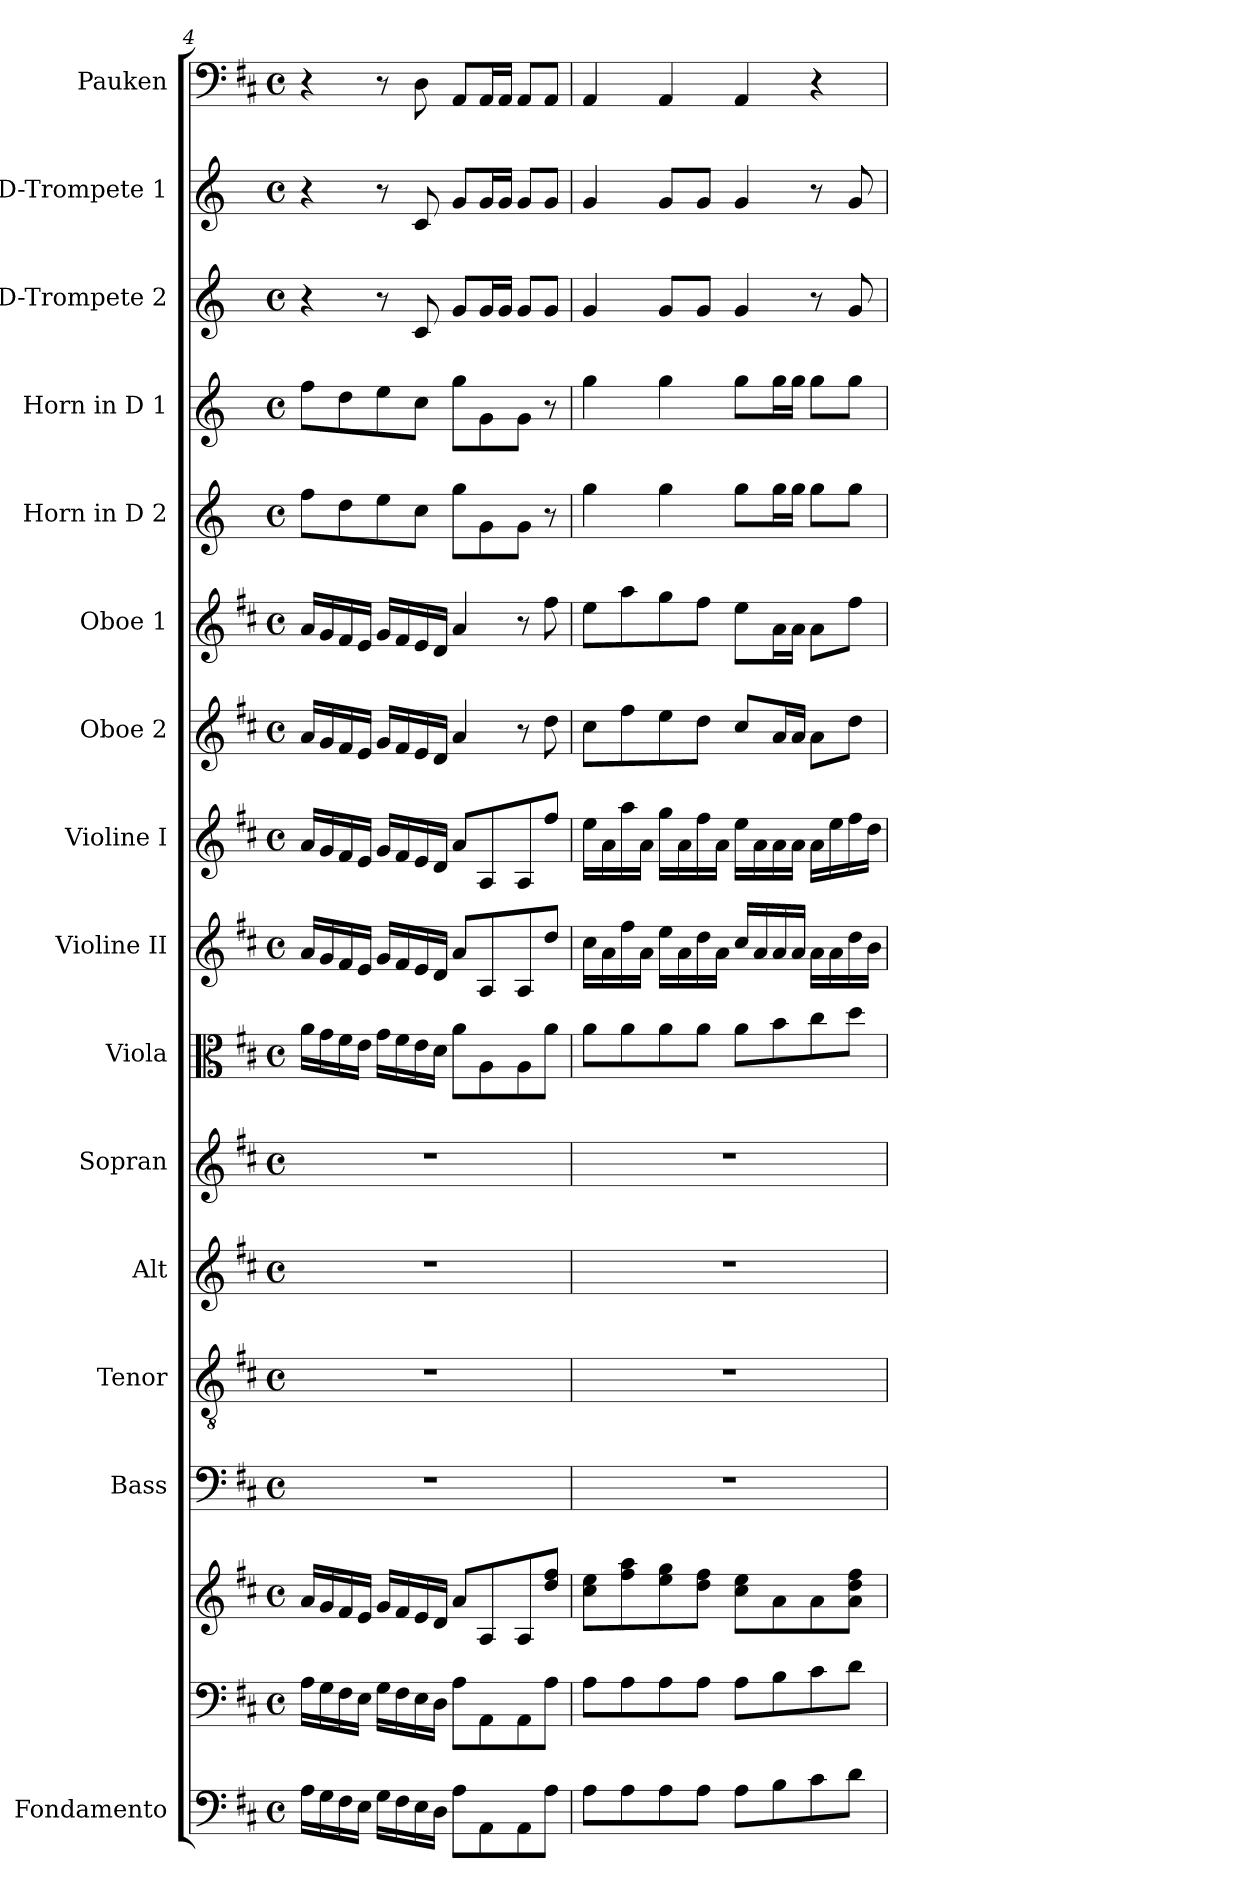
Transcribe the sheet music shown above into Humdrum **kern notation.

**kern	**kern	**kern	**kern	**kern	**kern	**kern	**kern	**kern	**kern	**kern	**kern	**kern	**kern	**kern	**kern	**kern
*part16	*part15	*part15	*part14	*part13	*part12	*part11	*part10	*part9	*part8	*part7	*part6	*part5	*part4	*part3	*part2	*part1
*staff17	*staff16	*staff15	*staff14	*staff13	*staff12	*staff11	*staff10	*staff9	*staff8	*staff7	*staff6	*staff5	*staff4	*staff3	*staff2	*staff1
*I"Fondamento	*	*	*I"Bass	*I"Tenor	*I"Alt	*I"Sopran	*I"Viola	*I"Violine II	*I"Violine I	*I"Oboe 2	*I"Oboe 1	*I"Horn in D 2	*I"Horn in D 1	*I"D-Trompete 2	*I"D-Trompete 1	*I"Pauken
*I'F.	*	*	*I'B.	*I'T.	*I'A.	*I'S.	*I'Vla.	*I'Vl. II	*I'Vl. I	*I'Ob. 2	*I'Ob. 1	*	*	*I'D Trp. 2	*I'D Trp. 1	*I'Pk.
*clefF4	*clefF4	*clefG2	*clefF4	*clefGv2	*clefG2	*clefG2	*clefC3	*clefG2	*clefG2	*clefG2	*clefG2	*clefG2	*clefG2	*clefG2	*clefG2	*clefF4
*ITrd7c12	*	*	*	*	*	*	*	*	*	*	*	*ITrd6c10	*ITrd6c10	*ITrd-1c-2	*ITrd-1c-2	*
*k[f#c#]	*k[f#c#]	*k[f#c#]	*k[f#c#]	*k[f#c#]	*k[f#c#]	*k[f#c#]	*k[f#c#]	*k[f#c#]	*k[f#c#]	*k[f#c#]	*k[f#c#]	*k[f#c#]	*k[f#c#]	*k[f#c#]	*k[f#c#]	*k[f#c#]
*D:	*D:	*D:	*D:	*D:	*D:	*D:	*D:	*D:	*D:	*D:	*D:	*D:	*D:	*D:	*D:	*D:
*M4/4	*M4/4	*M4/4	*M4/4	*M4/4	*M4/4	*M4/4	*M4/4	*M4/4	*M4/4	*M4/4	*M4/4	*M4/4	*M4/4	*M4/4	*M4/4	*M4/4
*met(c)	*met(c)	*met(c)	*met(c)	*met(c)	*met(c)	*met(c)	*met(c)	*met(c)	*met(c)	*met(c)	*met(c)	*met(c)	*met(c)	*met(c)	*met(c)	*met(c)
=4	=4	=4	=4	=4	=4	=4	=4	=4	=4	=4	=4	=4	=4	=4	=4	=4
16AA\LL	16A\LL	16a/LL	1r	1r	1r	1r	16a\LL	16a/LL	16a/LL	16a/LL	16a/LL	8g\L	8g\L	4r	4r	4r
16GG\	16G\	16g/	.	.	.	.	16g\	16g/	16g/	16g/	16g/	.	.	.	.	.
16FF#\	16F#\	16f#/	.	.	.	.	16f#\	16f#/	16f#/	16f#/	16f#/	8e\	8e\	.	.	.
16EE\JJ	16E\JJ	16e/JJ	.	.	.	.	16e\JJ	16e/JJ	16e/JJ	16e/JJ	16e/JJ	.	.	.	.	.
16GG\LL	16G\LL	16g/LL	.	.	.	.	16g\LL	16g/LL	16g/LL	16g/LL	16g/LL	8f#\	8f#\	8r	8r	8r
16FF#\	16F#\	16f#/	.	.	.	.	16f#\	16f#/	16f#/	16f#/	16f#/	.	.	.	.	.
16EE\	16E\	16e/	.	.	.	.	16e\	16e/	16e/	16e/	16e/	8d\J	8d\J	8d/	8d/	8D\
16DD\JJ	16D\JJ	16d/JJ	.	.	.	.	16d\JJ	16d/JJ	16d/JJ	16d/JJ	16d/JJ	.	.	.	.	.
8AA\L	8A\L	8a/L	.	.	.	.	8a\L	8a/L	8a/L	4a/	4a/	8a\L	8a\L	8a/L	8a/L	8AA/L
8AAA\	8AA\	8A/	.	.	.	.	8A\	8A/	8A/	.	.	8A\	8A\	16a/L	16a/L	16AA/L
.	.	.	.	.	.	.	.	.	.	.	.	.	.	16a/JJ	16a/JJ	16AA/JJ
8AAA\	8AA\	8A/	.	.	.	.	8A\	8A/	8A/	8r	8r	8A\J	8A\J	8a/L	8a/L	8AA/L
8AA\J	8A\J	8dd/ 8ff#/J	.	.	.	.	8a\J	8dd/J	8ff#/J	8dd\	8ff#\	8r	8r	8a/J	8a/J	8AA/J
!!LO:PB:g=z
=5	=5	=5	=5	=5	=5	=5	=5	=5	=5	=5	=5	=5	=5	=5	=5	=5
8AA\L	8A\L	8cc#\ 8ee\L	1r	1r	1r	1r	8a\L	16cc#\LL	16ee\LL	8cc#\L	8ee\L	4a\	4a\	4a/	4a/	4AA/
.	.	.	.	.	.	.	.	16a\	16a\	.	.	.	.	.	.	.
8AA\	8A\	8ff#\ 8aa\	.	.	.	.	8a\	16ff#\	16aa\	8ff#\	8aa\	.	.	.	.	.
.	.	.	.	.	.	.	.	16a\JJ	16a\JJ	.	.	.	.	.	.	.
8AA\	8A\	8ee\ 8gg\	.	.	.	.	8a\	16ee\LL	16gg\LL	8ee\	8gg\	4a\	4a\	8a/L	8a/L	4AA/
.	.	.	.	.	.	.	.	16a\	16a\	.	.	.	.	.	.	.
8AA\J	8A\J	8dd\ 8ff#\J	.	.	.	.	8a\J	16dd\	16ff#\	8dd\J	8ff#\J	.	.	8a/J	8a/J	.
.	.	.	.	.	.	.	.	16a\JJ	16a\JJ	.	.	.	.	.	.	.
8AA\L	8A\L	8cc#\ 8ee\L	.	.	.	.	8a\L	16cc#/LL	16ee\LL	8cc#/L	8ee\L	8a\L	8a\L	4a/	4a/	4AA/
.	.	.	.	.	.	.	.	16a/	16a\	.	.	.	.	.	.	.
8BB\	8B\	8a\	.	.	.	.	8b\	16a/	16a\	16a/L	16a\L	16a\L	16a\L	.	.	.
.	.	.	.	.	.	.	.	16a/JJ	16a\JJ	16a/JJ	16a\JJ	16a\JJ	16a\JJ	.	.	.
8C#\	8c#\	8a\	.	.	.	.	8cc#\	16a\LL	16a\LL	8a\L	8a\L	8a\L	8a\L	8r	8r	4r
.	.	.	.	.	.	.	.	16a\	16ee\	.	.	.	.	.	.	.
8D\J	8d\J	8a\ 8dd\ 8ff#\J	.	.	.	.	8dd\J	16dd\	16ff#\	8dd\J	8ff#\J	8a\J	8a\J	8a/	8a/	.
.	.	.	.	.	.	.	.	16b\JJ	16dd\JJ	.	.	.	.	.	.	.
=	=	=	=	=	=	=	=	=	=	=	=	=	=	=	=	=
*-	*-	*-	*-	*-	*-	*-	*-	*-	*-	*-	*-	*-	*-	*-	*-	*-
